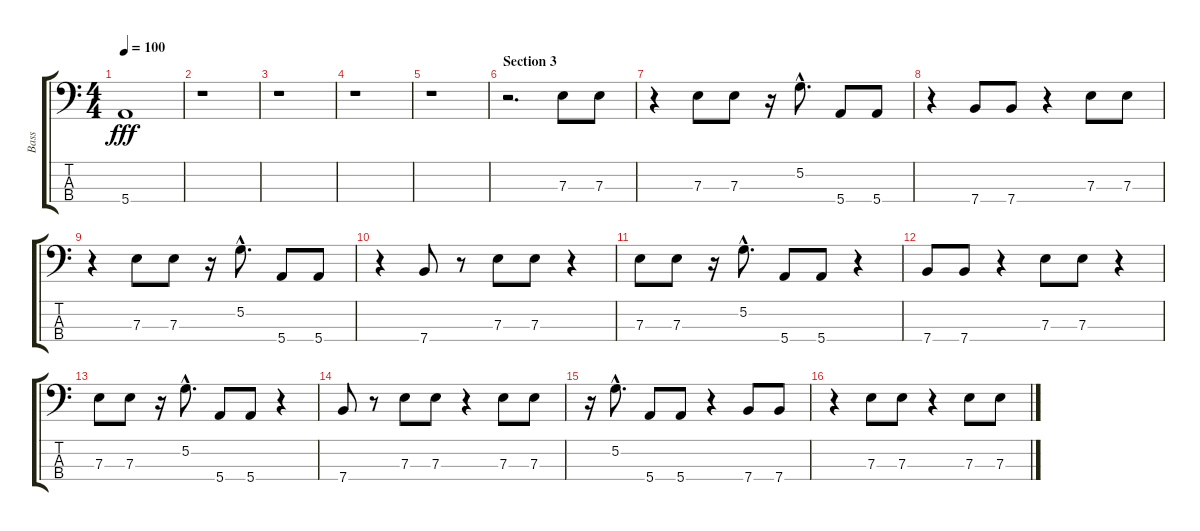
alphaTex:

\track ("Bass" "Bass") {instrument electricbassfinger}
\staff {score tabs}
\tuning (G2 D2 A1 E1) {hide}
\ts (4 4)
\tempo 100
\clef f4
\ks c
5.4{t}.1{dy fff} |
r.1 |
r.1 |
r.1 |
r.1 |
\section ("" "Section 3")
r.2{d} 7.3.8 7.3.8 |
r.4 7.3.8 7.3.8 r.16 5.2{hac}.8{d} 5.4.8 5.4.8 |
r.4 7.4.8 7.4.8 r.4 7.3.8 7.3.8 |
r.4 7.3.8 7.3.8 r.16 5.2{hac}.8{d} 5.4.8 5.4.8 |
r.4 7.4.8 r.8 7.3.8 7.3.8 r.4 |
7.3.8 7.3.8 r.16 5.2{hac}.8{d} 5.4.8 5.4.8 r.4 |
7.4.8 7.4.8 r.4 7.3.8 7.3.8 r.4 |
7.3.8 7.3.8 r.16 5.2{hac}.8{d} 5.4.8 5.4.8 r.4 |
7.4.8 r.8 7.3.8 7.3.8 r.4 7.3.8 7.3.8 |
r.16 5.2{hac}.8{d} 5.4.8 5.4.8 r.4 7.4.8 7.4.8 |
r.4 7.3.8 7.3.8 r.4 7.3.8 7.3.8
